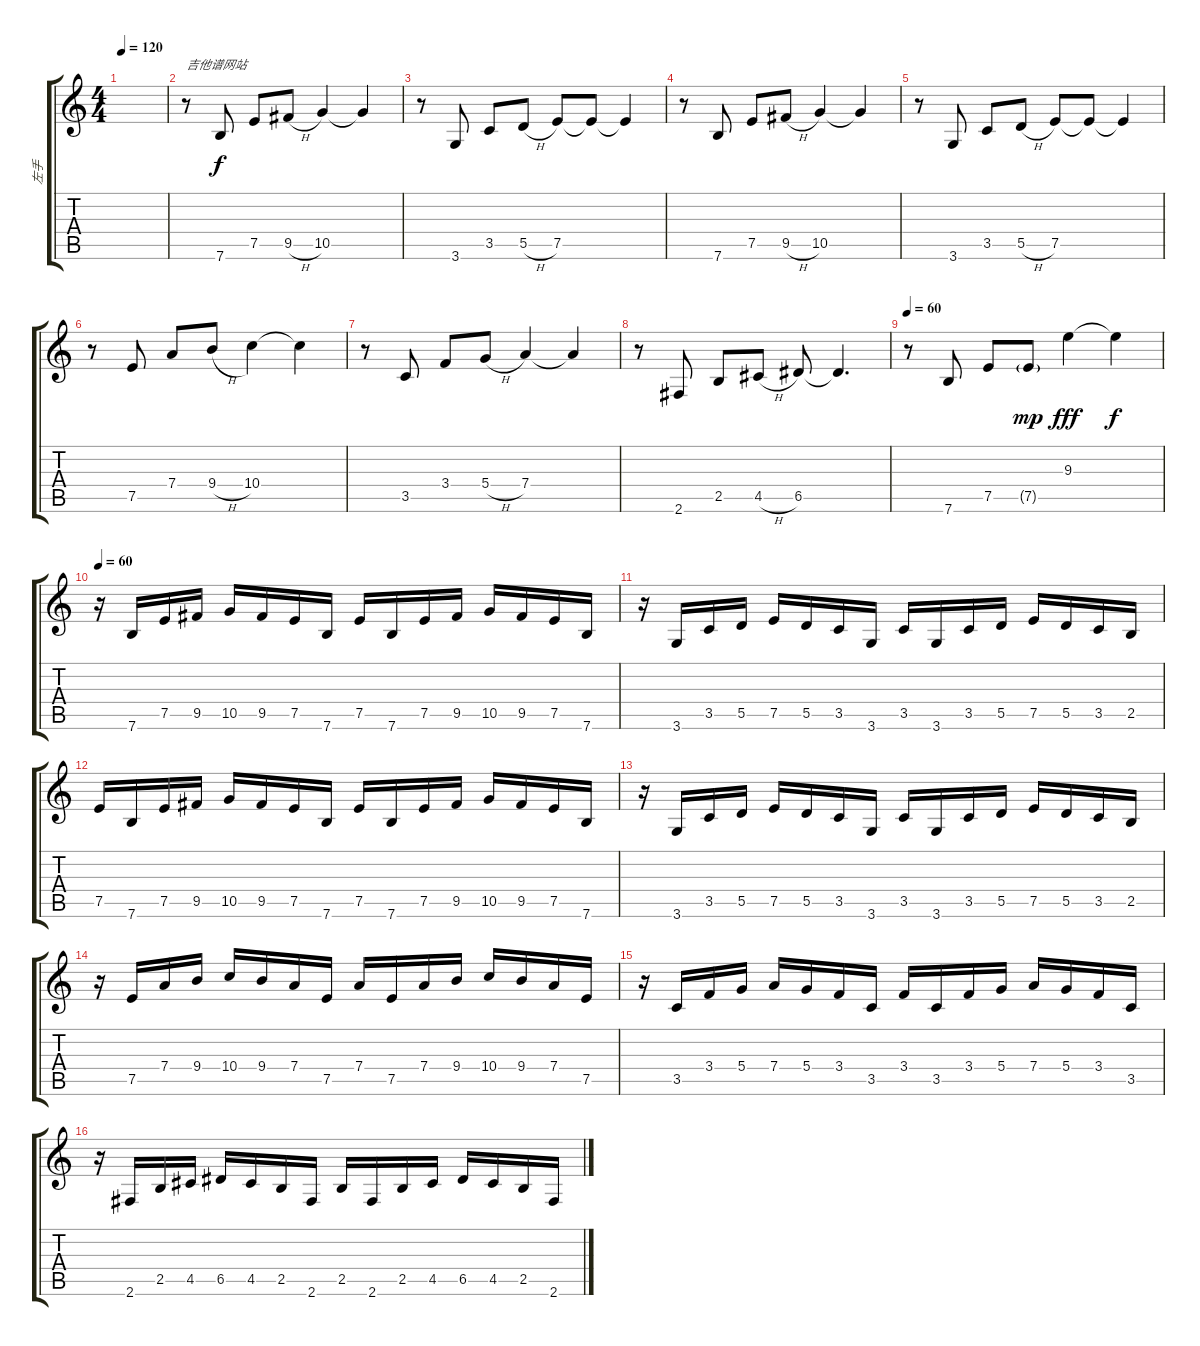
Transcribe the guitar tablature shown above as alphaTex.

\track ("左手" "左手") {instrument electricbassfinger}
\staff {score tabs}
\tuning (E4 B3 G3 D3 A2 E2) {hide}
\ts (4 4)
\tempo 120
\tempo 60
\tempo 120
\clef g2
\ks c
|
r.8{txt "吉他谱网站"} 7.6.8 7.5.8 9.5{h}.8 10.5.4 10.5{t}.4 |
r.8 3.6.8 3.5.8 5.5{h}.8 7.5.8 7.5{t}.8 7.5{t}.4 |
r.8 7.6.8 7.5.8 9.5{h}.8 10.5.4 10.5{t}.4 |
r.8 3.6.8 3.5.8 5.5{h}.8 7.5.8 7.5{t}.8 7.5{t}.4 |
r.8 7.5.8 7.4.8 9.4{h}.8 10.4.4 10.4{t}.4 |
r.8 3.5.8 3.4.8 5.4{h}.8 7.4.4 7.4{t}.4 |
r.8 2.6.8 2.5.8 4.5{h}.8 6.5.8 6.5{t}.4{d} |
\tempo 60
r.8 7.6.8 7.5.8 7.5{g}.8{dy mp} 9.3.4{dy fff instrument electricguitarmuted} 9.3{t}.4{dy f} |
\tempo 60
r.16{instrument electricbassfinger} 7.6.16 7.5.16 9.5.16 10.5.16 9.5.16 7.5.16 7.6.16 7.5.16 7.6.16 7.5.16 9.5.16 10.5.16 9.5.16 7.5.16 7.6.16 |
r.16 3.6.16 3.5.16 5.5.16 7.5.16 5.5.16 3.5.16 3.6.16 3.5.16 3.6.16 3.5.16 5.5.16 7.5.16 5.5.16 3.5.16 2.5.16 |
7.5.16 7.6.16 7.5.16 9.5.16 10.5.16 9.5.16 7.5.16 7.6.16 7.5.16 7.6.16 7.5.16 9.5.16 10.5.16 9.5.16 7.5.16 7.6.16 |
r.16 3.6.16 3.5.16 5.5.16 7.5.16 5.5.16 3.5.16 3.6.16 3.5.16 3.6.16 3.5.16 5.5.16 7.5.16 5.5.16 3.5.16 2.5.16 |
r.16 7.5.16 7.4.16 9.4.16 10.4.16 9.4.16 7.4.16 7.5.16 7.4.16 7.5.16 7.4.16 9.4.16 10.4.16 9.4.16 7.4.16 7.5.16 |
r.16 3.5.16 3.4.16 5.4.16 7.4.16 5.4.16 3.4.16 3.5.16 3.4.16 3.5.16 3.4.16 5.4.16 7.4.16 5.4.16 3.4.16 3.5.16 |
r.16 2.6.16 2.5.16 4.5.16 6.5.16 4.5.16 2.5.16 2.6.16 2.5.16 2.6.16 2.5.16 4.5.16 6.5.16 4.5.16 2.5.16 2.6.16
